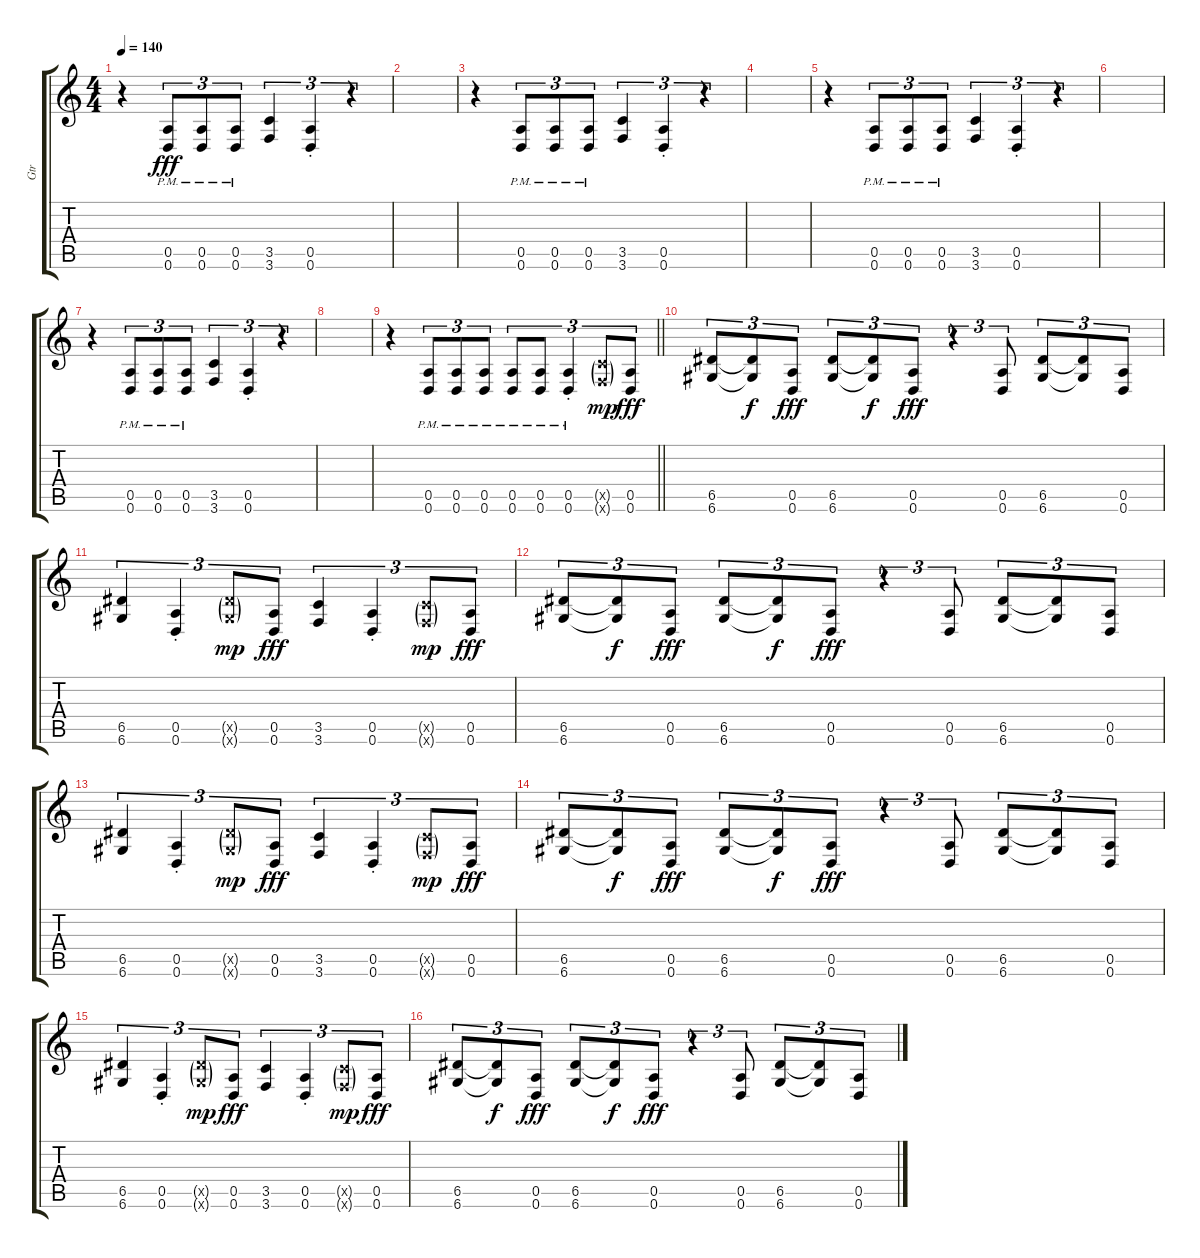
\track ("Gtr" "Gtr") {instrument distortionguitar}
\staff {score tabs}
\tuning (E4 B3 G3 D3 A2 D2) {hide}
\ts (4 4)
\tempo 140
\clef g2
\ks c
r.4{dy fff} (0.5{pm} 0.6{pm}).8{tu (3 2)} (0.5{pm} 0.6{pm}).8{tu (3 2)} (0.5{pm} 0.6{pm}).8{tu (3 2)} (3.5 3.6).4{tu (3 2)} (0.5{st} 0.6{st}).4{tu (3 2)} r.4{tu (3 2)} |
|
r.4 (0.5{pm} 0.6{pm}).8{tu (3 2)} (0.5{pm} 0.6{pm}).8{tu (3 2)} (0.5{pm} 0.6{pm}).8{tu (3 2)} (3.5 3.6).4{tu (3 2)} (0.5{st} 0.6{st}).4{tu (3 2)} r.4{tu (3 2)} |
|
r.4 (0.5{pm} 0.6{pm}).8{tu (3 2)} (0.5{pm} 0.6{pm}).8{tu (3 2)} (0.5{pm} 0.6{pm}).8{tu (3 2)} (3.5 3.6).4{tu (3 2)} (0.5{st} 0.6{st}).4{tu (3 2)} r.4{tu (3 2)} |
|
r.4 (0.5{pm} 0.6{pm}).8{tu (3 2)} (0.5{pm} 0.6{pm}).8{tu (3 2)} (0.5{pm} 0.6{pm}).8{tu (3 2)} (3.5 3.6).4{tu (3 2)} (0.5{st} 0.6{st}).4{tu (3 2)} r.4{tu (3 2)} |
|
\barLineRight lightlight
r.4 (0.5{pm} 0.6{pm}).8{tu (3 2)} (0.5{pm} 0.6{pm}).8{tu (3 2)} (0.5{pm} 0.6{pm}).8{tu (3 2)} (0.5{pm} 0.6{pm}).8{tu (3 2)} (0.5{pm} 0.6{pm}).8{tu (3 2)} (0.5{pm st} 0.6{pm st}).4{tu (3 2)} (3.5{g x} 3.6{g x}).8{tu (3 2) dy mp} (0.5 0.6).8{tu (3 2) dy fff} |
\section ("" "")
(6.5 6.6).8{tu (3 2)} (6.5{t} 6.6{t}).8{tu (3 2) dy f} (0.5 0.6).8{tu (3 2) dy fff} (6.5 6.6).8{tu (3 2)} (6.5{t} 6.6{t}).8{tu (3 2) dy f} (0.5 0.6).8{tu (3 2) dy fff} r.4{tu (3 2)} (0.5 0.6).8{tu (3 2)} (6.5 6.6).8{tu (3 2)} (6.5{t} 6.6{t}).8{tu (3 2)} (0.5 0.6).8{tu (3 2)} |
(6.5 6.6).4{tu (3 2)} (0.5{st} 0.6{st}).4{tu (3 2)} (6.5{g x} 6.6{g x}).8{tu (3 2) dy mp} (0.5 0.6).8{tu (3 2) dy fff} (3.5 3.6).4{tu (3 2)} (0.5{st} 0.6{st}).4{tu (3 2)} (3.5{g x} 3.6{g x}).8{tu (3 2) dy mp} (0.5 0.6).8{tu (3 2) dy fff} |
(6.5 6.6).8{tu (3 2)} (6.5{t} 6.6{t}).8{tu (3 2) dy f} (0.5 0.6).8{tu (3 2) dy fff} (6.5 6.6).8{tu (3 2)} (6.5{t} 6.6{t}).8{tu (3 2) dy f} (0.5 0.6).8{tu (3 2) dy fff} r.4{tu (3 2)} (0.5 0.6).8{tu (3 2)} (6.5 6.6).8{tu (3 2)} (6.5{t} 6.6{t}).8{tu (3 2)} (0.5 0.6).8{tu (3 2)} |
(6.5 6.6).4{tu (3 2)} (0.5{st} 0.6{st}).4{tu (3 2)} (6.5{g x} 6.6{g x}).8{tu (3 2) dy mp} (0.5 0.6).8{tu (3 2) dy fff} (3.5 3.6).4{tu (3 2)} (0.5{st} 0.6{st}).4{tu (3 2)} (3.5{g x} 3.6{g x}).8{tu (3 2) dy mp} (0.5 0.6).8{tu (3 2) dy fff} |
(6.5 6.6).8{tu (3 2)} (6.5{t} 6.6{t}).8{tu (3 2) dy f} (0.5 0.6).8{tu (3 2) dy fff} (6.5 6.6).8{tu (3 2)} (6.5{t} 6.6{t}).8{tu (3 2) dy f} (0.5 0.6).8{tu (3 2) dy fff} r.4{tu (3 2)} (0.5 0.6).8{tu (3 2)} (6.5 6.6).8{tu (3 2)} (6.5{t} 6.6{t}).8{tu (3 2)} (0.5 0.6).8{tu (3 2)} |
(6.5 6.6).4{tu (3 2)} (0.5{st} 0.6{st}).4{tu (3 2)} (6.5{g x} 6.6{g x}).8{tu (3 2) dy mp} (0.5 0.6).8{tu (3 2) dy fff} (3.5 3.6).4{tu (3 2)} (0.5{st} 0.6{st}).4{tu (3 2)} (3.5{g x} 3.6{g x}).8{tu (3 2) dy mp} (0.5 0.6).8{tu (3 2) dy fff} |
(6.5 6.6).8{tu (3 2)} (6.5{t} 6.6{t}).8{tu (3 2) dy f} (0.5 0.6).8{tu (3 2) dy fff} (6.5 6.6).8{tu (3 2)} (6.5{t} 6.6{t}).8{tu (3 2) dy f} (0.5 0.6).8{tu (3 2) dy fff} r.4{tu (3 2)} (0.5 0.6).8{tu (3 2)} (6.5 6.6).8{tu (3 2)} (6.5{t} 6.6{t}).8{tu (3 2)} (0.5 0.6).8{tu (3 2)}
